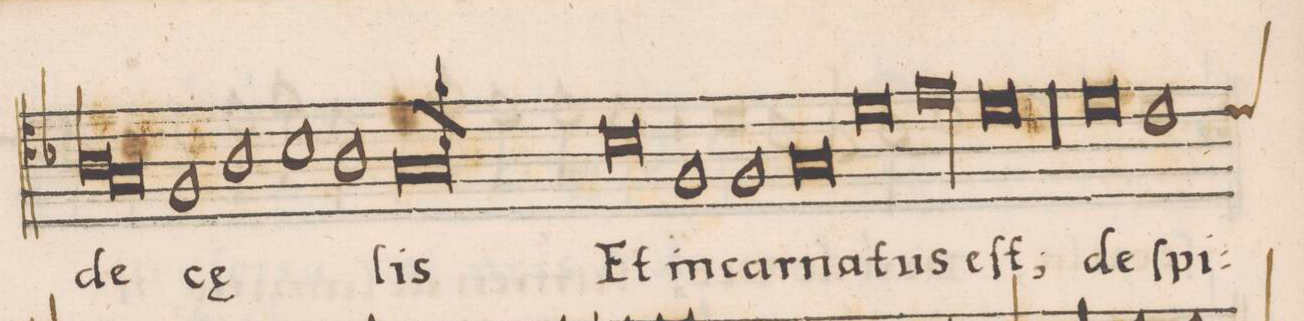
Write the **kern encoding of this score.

**kern	**text
*I"TENOR	*
*clefC4	*
*k[b-]	*
*met(C|)	*
*M2/1	*
*lig	*
1A\	de
1G/	.
*Xlig	*
=77-	=77-
1F/	c(ae)-
1A\	.
=78-	=78-
1B-\	.
1A\	.
=79-	=79-
00G/	-lis
=80-	=80-
=81-	=81-
0B-\	Et
=82-	=82-
1F/	in-
1F/	-car-
=83-	=83-
0G/	-na-
=84-	=84-
0d\	-tus
=85-	=85-
00e\	.
=86-	=86-
=87-	=87-
0d\	eſt;
=88-	=88-
00r	.
=89-	=89-
=90-	=90-
0d\	de
=91-	=91-
*custos:c	*
1c\	ſpi-
*-	*-
